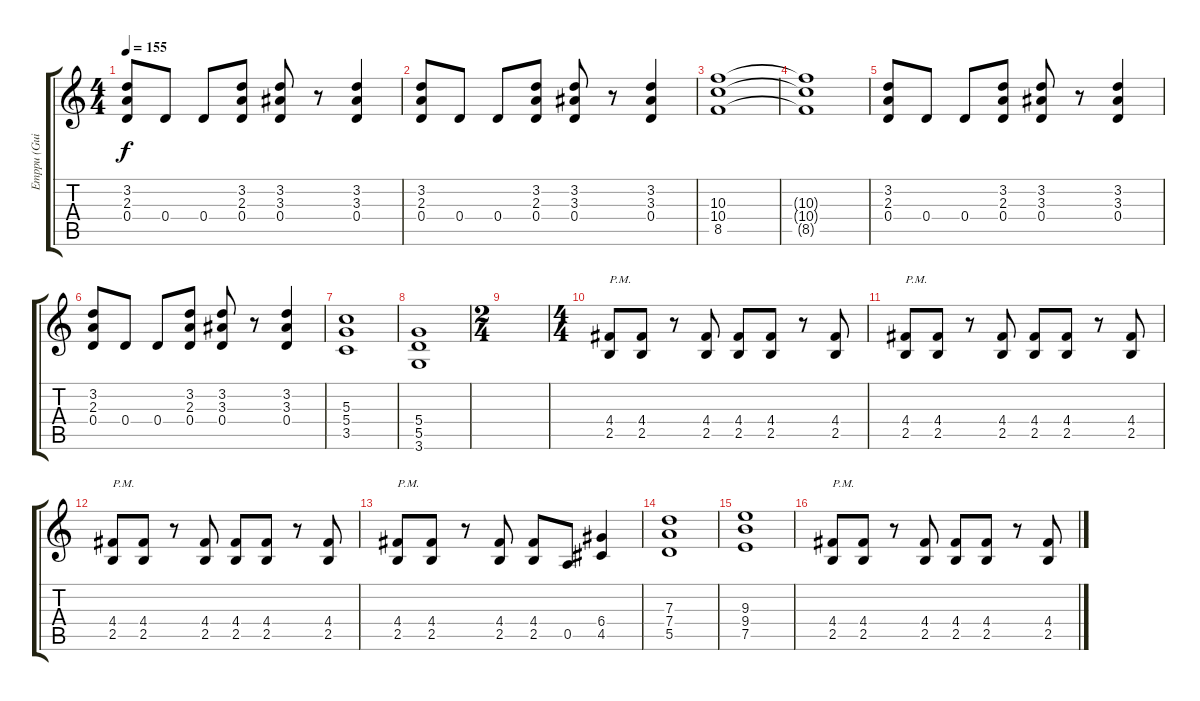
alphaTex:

\track ("Emppu (Guitar)" "Emppu (Gui") {instrument overdrivenguitar}
\staff {score tabs}
\tuning (E4 B3 G3 D3 A2 E2) {hide}
\ts (4 4)
\tempo 155
\clef g2
\ks c
(3.2 2.3 0.4).8{dy f volume 13} 0.4.8 0.4.8 (3.2 2.3 0.4).8 (3.2 3.3 0.4).8 r.8 (3.2 3.3 0.4).4 |
(3.2 2.3 0.4).8{volume 13} 0.4.8 0.4.8 (3.2 2.3 0.4).8 (3.2 3.3 0.4).8 r.8 (3.2 3.3 0.4).4 |
(10.3 10.4 8.5).1 |
(10.3{t} 10.4{t} 8.5{t}).1 |
(3.2 2.3 0.4).8{volume 13} 0.4.8 0.4.8 (3.2 2.3 0.4).8 (3.2 3.3 0.4).8 r.8 (3.2 3.3 0.4).4 |
(3.2 2.3 0.4).8{volume 13} 0.4.8 0.4.8 (3.2 2.3 0.4).8 (3.2 3.3 0.4).8 r.8 (3.2 3.3 0.4).4 |
(5.3 5.4 3.5).1 |
(5.4 5.5 3.6).1 |
\ts (2 4)
|
\ts (4 4)
(4.4 2.5).8{txt "P.M." volume 13} (4.4 2.5).8 r.8 (4.4 2.5).8 (4.4 2.5).8 (4.4 2.5).8 r.8 (4.4 2.5).8 |
(4.4 2.5).8{txt "P.M."} (4.4 2.5).8 r.8 (4.4 2.5).8 (4.4 2.5).8 (4.4 2.5).8 r.8 (4.4 2.5).8 |
(4.4 2.5).8{txt "P.M."} (4.4 2.5).8 r.8 (4.4 2.5).8 (4.4 2.5).8 (4.4 2.5).8 r.8 (4.4 2.5).8 |
(4.4 2.5).8{txt "P.M."} (4.4 2.5).8 r.8 (4.4 2.5).8 (4.4 2.5).8 0.5.8 (6.4 4.5).4 |
(7.3 7.4 5.5).1 |
(9.3 9.4 7.5).1 |
(4.4 2.5).8{txt "P.M."} (4.4 2.5).8 r.8 (4.4 2.5).8 (4.4 2.5).8 (4.4 2.5).8 r.8 (4.4 2.5).8
